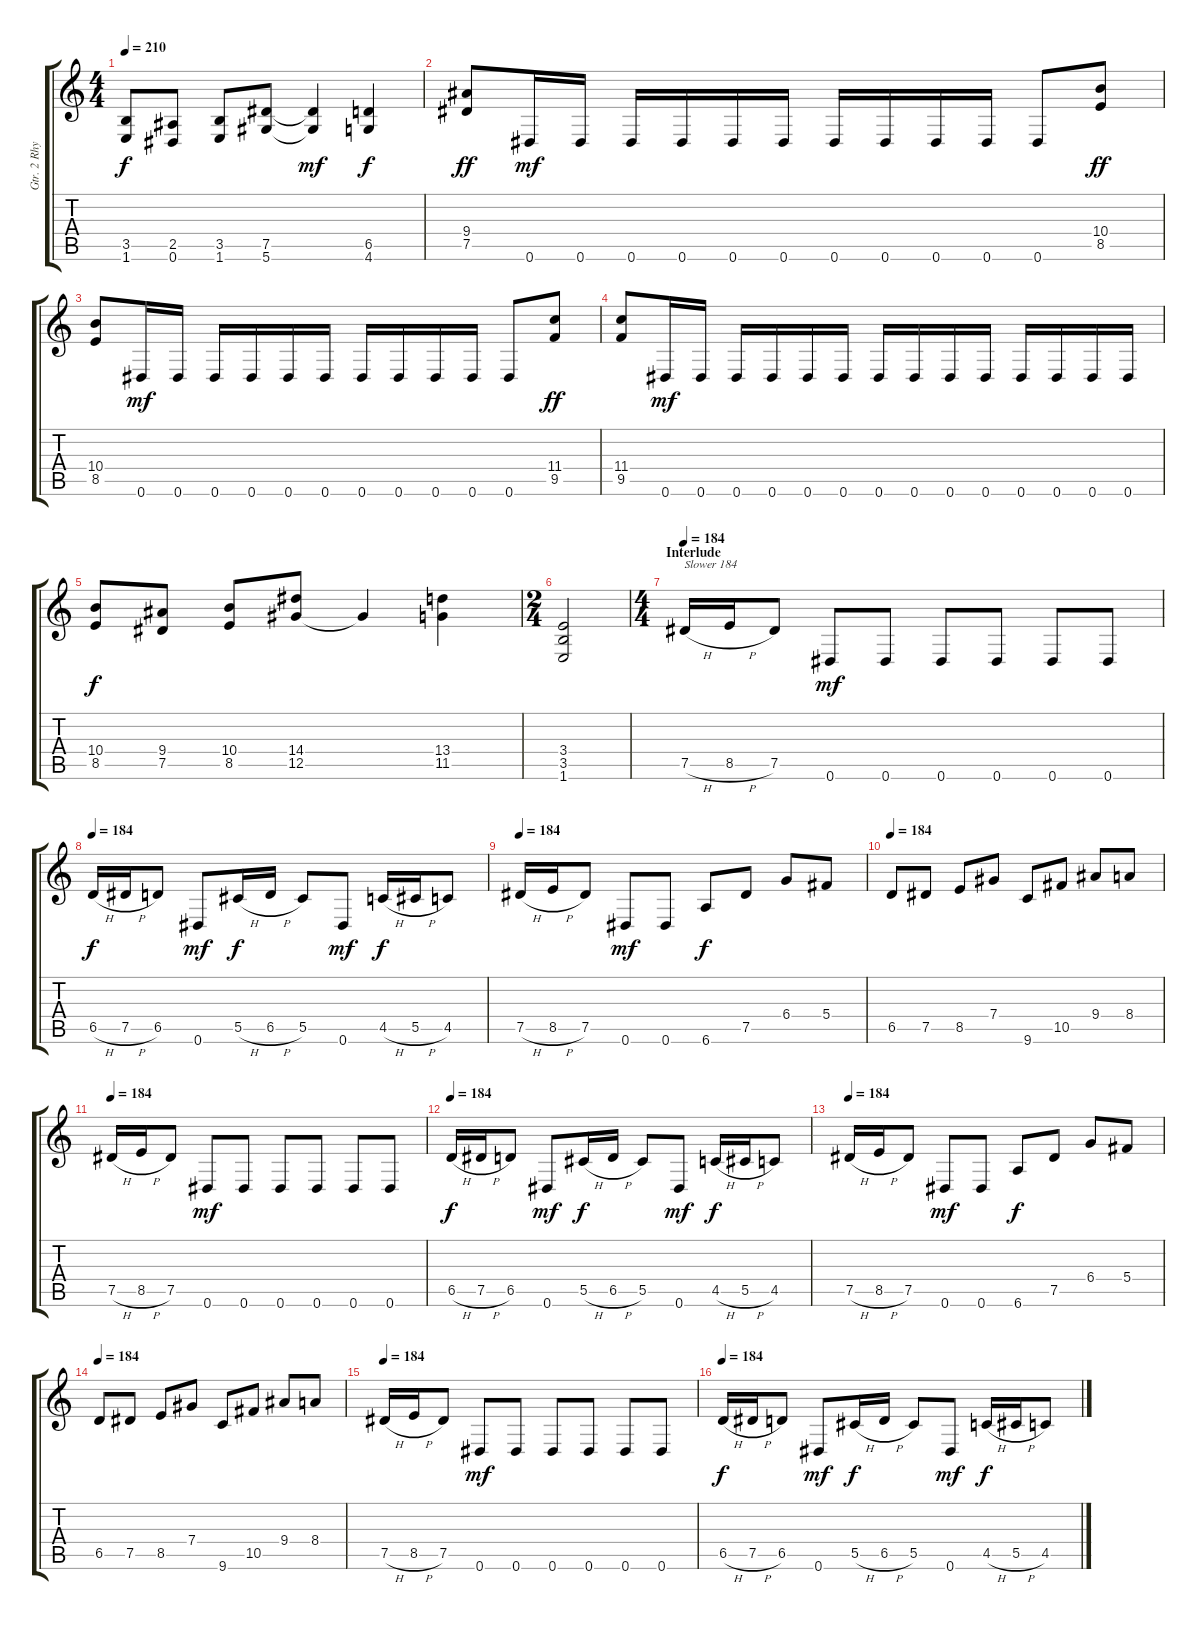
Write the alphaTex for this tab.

\track ("Gtr. 2 Rhytm" "Gtr. 2 Rhy") {instrument overdrivenguitar}
\staff {score tabs}
\tuning (Eb4 Bb3 Gb3 Db3 Ab2 Eb2) {hide}
\ts (4 4)
\tempo 210
\clef g2
\ks c
(3.5 1.6).8{dy f} (2.5 0.6).8 (3.5 1.6).8 (7.5 5.6).8 (7.5{t} 5.6{t}).4{dy mf} (6.5 4.6).4{dy f} |
(9.4 7.5).8{dy ff} 0.6.16{dy mf} 0.6.16 0.6.16 0.6.16 0.6.16 0.6.16 0.6.16 0.6.16 0.6.16 0.6.16 0.6.8 (10.4 8.5).8{dy ff} |
(10.4 8.5).8 0.6.16{dy mf} 0.6.16 0.6.16 0.6.16 0.6.16 0.6.16 0.6.16 0.6.16 0.6.16 0.6.16 0.6.8 (11.4 9.5).8{dy ff} |
(11.4 9.5).8 0.6.16{dy mf} 0.6.16 0.6.16 0.6.16 0.6.16 0.6.16 0.6.16 0.6.16 0.6.16 0.6.16 0.6.16 0.6.16 0.6.16 0.6.16 |
(10.4 8.5).8{dy f} (9.4 7.5).8 (10.4 8.5).8 (14.4 12.5).8 12.5{t}.4 (13.4 11.5).4 |
\ts (2 4)
(3.4 3.5 1.6).2 |
\ts (4 4)
\section ("" "Interlude")
\tempo 184
7.5{h}.16{txt "Slower 184"} 8.5{h}.16 7.5.8 0.6.8{dy mf} 0.6.8 0.6.8 0.6.8 0.6.8 0.6.8 |
\tempo 184
6.5{h}.16{dy f} 7.5{h}.16 6.5.8 0.6.8{dy mf} 5.5{h}.16{dy f} 6.5{h}.16 5.5.8 0.6.8{dy mf} 4.5{h}.16{dy f} 5.5{h}.16 4.5.8 |
\tempo 184
7.5{h}.16 8.5{h}.16 7.5.8 0.6.8{dy mf} 0.6.8 6.6.8{dy f} 7.5.8 6.4.8 5.4.8 |
\tempo 184
6.5.8 7.5.8 8.5.8 7.4.8 9.6.8 10.5.8 9.4.8 8.4.8 |
\tempo 184
7.5{h}.16 8.5{h}.16 7.5.8 0.6.8{dy mf} 0.6.8 0.6.8 0.6.8 0.6.8 0.6.8 |
\tempo 184
6.5{h}.16{dy f} 7.5{h}.16 6.5.8 0.6.8{dy mf} 5.5{h}.16{dy f} 6.5{h}.16 5.5.8 0.6.8{dy mf} 4.5{h}.16{dy f} 5.5{h}.16 4.5.8 |
\tempo 184
7.5{h}.16 8.5{h}.16 7.5.8 0.6.8{dy mf} 0.6.8 6.6.8{dy f} 7.5.8 6.4.8 5.4.8 |
\tempo 184
6.5.8 7.5.8 8.5.8 7.4.8 9.6.8 10.5.8 9.4.8 8.4.8 |
\tempo 184
7.5{h}.16 8.5{h}.16 7.5.8 0.6.8{dy mf} 0.6.8 0.6.8 0.6.8 0.6.8 0.6.8 |
\tempo 184
6.5{h}.16{dy f} 7.5{h}.16 6.5.8 0.6.8{dy mf} 5.5{h}.16{dy f} 6.5{h}.16 5.5.8 0.6.8{dy mf} 4.5{h}.16{dy f} 5.5{h}.16 4.5.8
